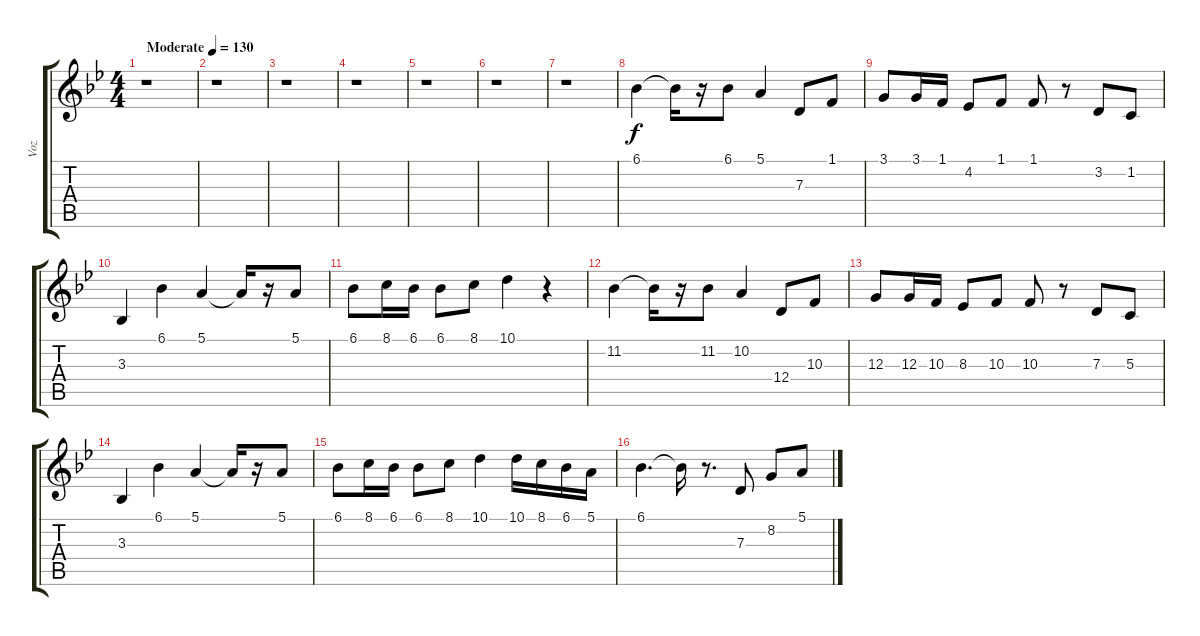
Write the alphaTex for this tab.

\track ("Voz" "Voz") {instrument clarinet}
\staff {score tabs}
\tuning (E4 B3 G3 D3 A2 E2) {hide}
\ts (4 4)
\tempo (130 "Moderate")
\clef g2
\ks gminor
r.1{dy f instrument clarinet} |
r.1 |
r.1 |
r.1 |
r.1 |
r.1 |
r.1 |
6.1.4 6.1{t}.16 r.16 6.1.8 5.1.4 7.3.8 1.1.8 |
3.1.8 3.1.16 1.1.16 4.2.8 1.1.8 1.1.8 r.8 3.2.8 1.2.8 |
3.3.4 6.1.4 5.1.4 5.1{t}.16 r.16 5.1.8 |
6.1.8 8.1.16 6.1.16 6.1.8 8.1.8 10.1.4 r.4 |
11.2.4 11.2{t}.16 r.16 11.2.8 10.2.4 12.4.8 10.3.8 |
12.3.8 12.3.16 10.3.16 8.3.8 10.3.8 10.3.8 r.8 7.3.8 5.3.8 |
3.3.4 6.1.4 5.1.4 5.1{t}.16 r.16 5.1.8 |
6.1.8 8.1.16 6.1.16 6.1.8 8.1.8 10.1.4 10.1.16 8.1.16 6.1.16 5.1.16 |
6.1.4{d} 6.1{t}.16 r.8{d} 7.3.8 8.2.8 5.1.8
